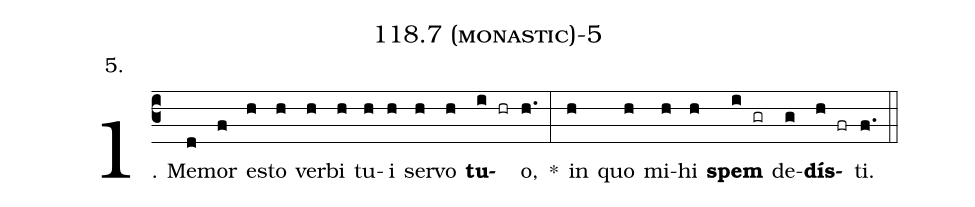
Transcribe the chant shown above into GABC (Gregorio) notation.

name: 118.7 (monastic)-5;
annotation: 5.;
%%
(c3)1. Me(d)mor(f) es(h)to(h) ver(h)bi(h) tu(h)i(h) ser(h)vo(h) <b>tu</b>(i hr)o,(h.) *(:) in(h) quo(h) mi(h)hi(h) <b>spem</b>(i gr) de(g)<b>dís</b>(h fr)ti.(f.) (::)
